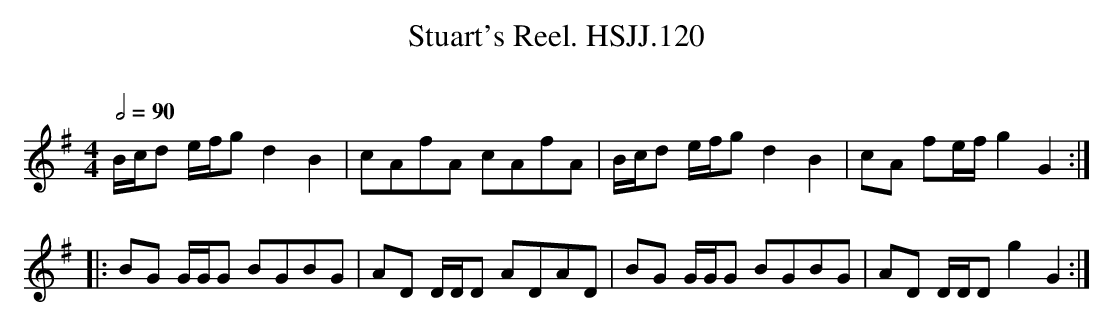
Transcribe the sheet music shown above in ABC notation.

X:1
T:Stuart's Reel. HSJJ.120
M:4/4
L:1/8
Q:1/2=90
O:
K:G
B/c/d e/f/gd2B2|cAfA cAfA|B/c/d e/f/gd2B2|cA fe/f/g2G2:|
|:BG G/G/G BGBG|AD D/D/D ADAD|BG G/G/G BGBG|AD D/D/Dg2G2:|
